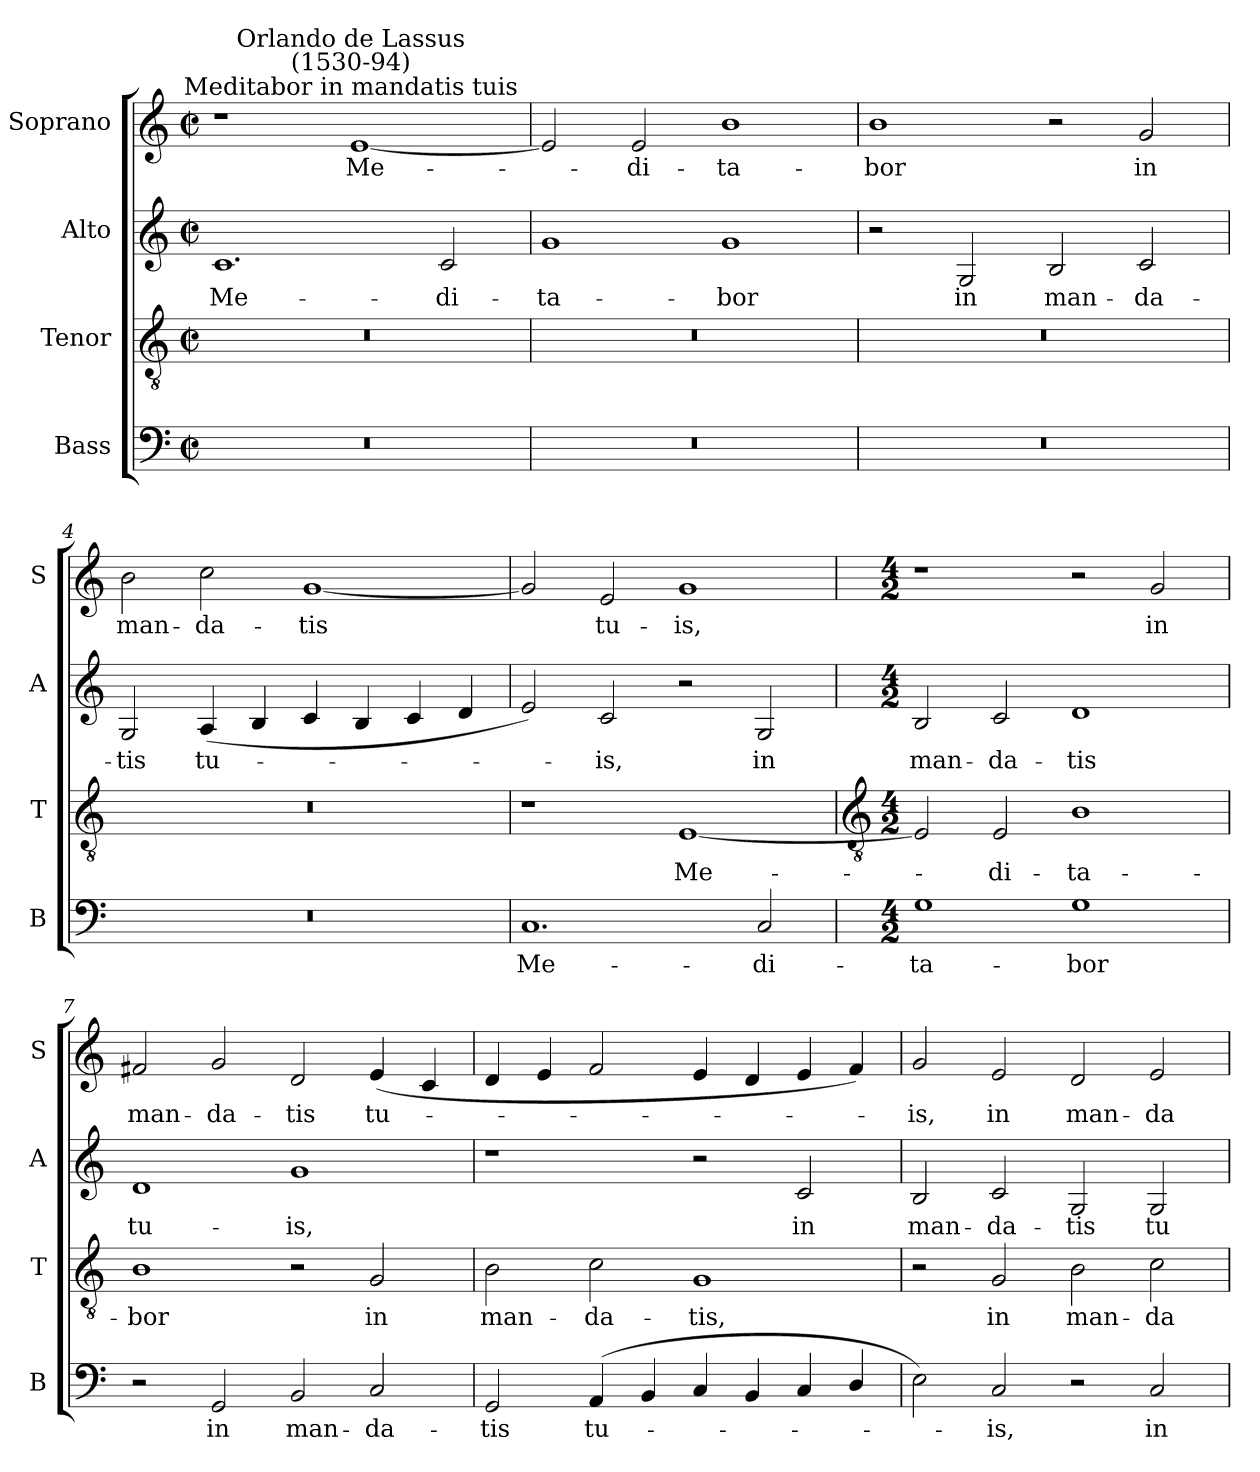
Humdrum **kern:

**kern	**text	**kern	**text	**kern	**text	**kern	**text
*part4	*part4	*part3	*part3	*part2	*part2	*part1	*part1
*staff4	*staff4	*staff3	*staff3	*staff2	*staff2	*staff1	*staff1
*I"Bass	*	*I"Tenor	*	*I"Alto	*	*I"Soprano	*
*I'B	*	*I'T	*	*I'A	*	*I'S	*
*clefF4	*	*clefGv2	*	*clefG2	*	*clefG2	*
*k[]	*	*k[]	*	*k[]	*	*k[]	*
*C:	*	*C:	*	*C:	*	*C:	*
*M4/2	*	*M4/2	*	*M4/2	*	*M4/2	*
*met(c|)	*	*met(c|)	*	*met(c|)	*	*met(c|)	*
=1	=1	=1	=1	=1	=1	=1	=1
!	!	!	!	!	!LO:LY:b	!	!
0r	.	0r	.	1.c	Me-	1r	.
!	!	!	!	!	!	!LO:TX:a:cj:t=Meditabor in mandatis tuis	!
!	!	!	!	!	!	!LO:TX:a:cj:t=Orlando de Lassus\n(1530-94)	!
!	!	!	!	!	!	!	!LO:LY:b
.	.	.	.	.	.	[1e	Me-
!	!	!	!	!	!LO:LY:b	!	!
.	.	.	.	2c	-di-	.	.
=2	=2	=2	=2	=2	=2	=2	=2
!	!	!	!	!	!LO:LY:b	!	!
0r	.	0r	.	1g	-ta-	2e]	.
!	!	!	!	!	!	!	!LO:LY:b
.	.	.	.	.	.	2e	di-
!	!	!	!	!	!LO:LY:b	!	!LO:LY:b
.	.	.	.	1g	-bor	1b	-ta-
=3	=3	=3	=3	=3	=3	=3	=3
!	!	!	!	!	!	!	!LO:LY:b
0r	.	0r	.	2r	.	1b	-bor
!	!	!	!	!	!LO:LY:b	!	!
.	.	.	.	2G	in	.	.
!	!	!	!	!	!LO:LY:b	!	!
.	.	.	.	2B	man-	2r	.
!	!	!	!	!	!LO:LY:b	!	!LO:LY:b
.	.	.	.	2c	-da-	2g	in
=4	=4	=4	=4	=4	=4	=4	=4
!	!	!	!	!	!LO:LY:b	!	!LO:LY:b
0r	.	0r	.	2G	-tis	2b	man-
!	!	!	!	!	!LO:LY:b	!	!LO:LY:b
.	.	.	.	(<4A	tu-	2cc	-da-
.	.	.	.	4B	.	.	.
!	!	!	!	!	!	!	!LO:LY:b
.	.	.	.	4c	.	[1g	-tis
.	.	.	.	4B	.	.	.
.	.	.	.	4c	.	.	.
.	.	.	.	4d	.	.	.
=5	=5	=5	=5	=5	=5	=5	=5
!	!LO:LY:b	!	!	!	!	!	!
1.C	Me-	1r	.	2e)	.	2g]	.
!	!	!	!	!	!LO:LY:b	!	!LO:LY:b
.	.	.	.	2c	is,	2e	tu-
!	!	!	!LO:LY:b	!	!	!	!LO:LY:b
.	.	[1E	Me-	2r	.	1g	-is,
!	!LO:LY:b	!	!	!	!LO:LY:b	!	!
2C	-di-	.	.	2G	in	.	.
!!LO:LB:g=z
=6	=6	=6	=6	=6	=6	=6	=6
*	*	*clefGv2	*	*	*	*	*
*M4/2	*	*M4/2	*	*M4/2	*	*M4/2	*
!	!LO:LY:b	!	!	!	!LO:LY:b	!	!
1G	-ta-	2E]	.	2B	man-	1r	.
!	!	!	!LO:LY:b	!	!LO:LY:b	!	!
.	.	2E	di-	2c	-da-	.	.
!	!LO:LY:b	!	!LO:LY:b	!	!LO:LY:b	!	!
1G	-bor	1B	-ta-	1d	-tis	2r	.
!	!	!	!	!	!	!	!LO:LY:b
.	.	.	.	.	.	2g	in
=7	=7	=7	=7	=7	=7	=7	=7
!	!	!	!LO:LY:b	!	!LO:LY:b	!	!LO:LY:b
2r	.	1B	-bor	1d	tu-	2f#X	man-
!	!LO:LY:b	!	!	!	!	!	!LO:LY:b
2GG	in	.	.	.	.	2g	-da-
!	!LO:LY:b	!	!	!	!LO:LY:b	!	!LO:LY:b
2BB	man-	2r	.	1g	-is,	2d	-tis
!	!LO:LY:b	!	!LO:LY:b	!	!	!	!LO:LY:b
2C	-da-	2G	in	.	.	(<4e	tu-
.	.	.	.	.	.	4c	.
=8	=8	=8	=8	=8	=8	=8	=8
!	!LO:LY:b	!	!LO:LY:b	!	!	!	!
2GG	-tis	2B	man-	1r	.	4d	.
.	.	.	.	.	.	4e	.
!	!LO:LY:b	!	!LO:LY:b	!	!	!	!
(<4AA	tu-	2c	-da-	.	.	2f	.
4BB	.	.	.	.	.	.	.
!	!	!	!LO:LY:b	!	!	!	!
4C	.	1G	-tis,	2r	.	4e	.
4BB	.	.	.	.	.	4d	.
!	!	!	!	!	!LO:LY:b	!	!
4C	.	.	.	2c	in	4e	.
4D/	.	.	.	.	.	4f)	.
=9	=9	=9	=9	=9	=9	=9	=9
!	!	!	!	!	!LO:LY:b	!	!LO:LY:b
2E)	.	2r	.	2B	man-	2g	is,
!	!LO:LY:b	!	!LO:LY:b	!	!LO:LY:b	!	!LO:LY:b
2C	is,	2G	in	2c	-da-	2e	in
!	!	!	!LO:LY:b	!	!LO:LY:b	!	!LO:LY:b
2r	.	2B	man-	2G	-tis	2d	man-
!	!LO:LY:b	!	!LO:LY:b	!	!LO:LY:b	!	!LO:LY:b
2C	in	2c	-da-	2G	tu-	2e	-da-
=	=	=	=	=	=	=	=
*-	*-	*-	*-	*-	*-	*-	*-
